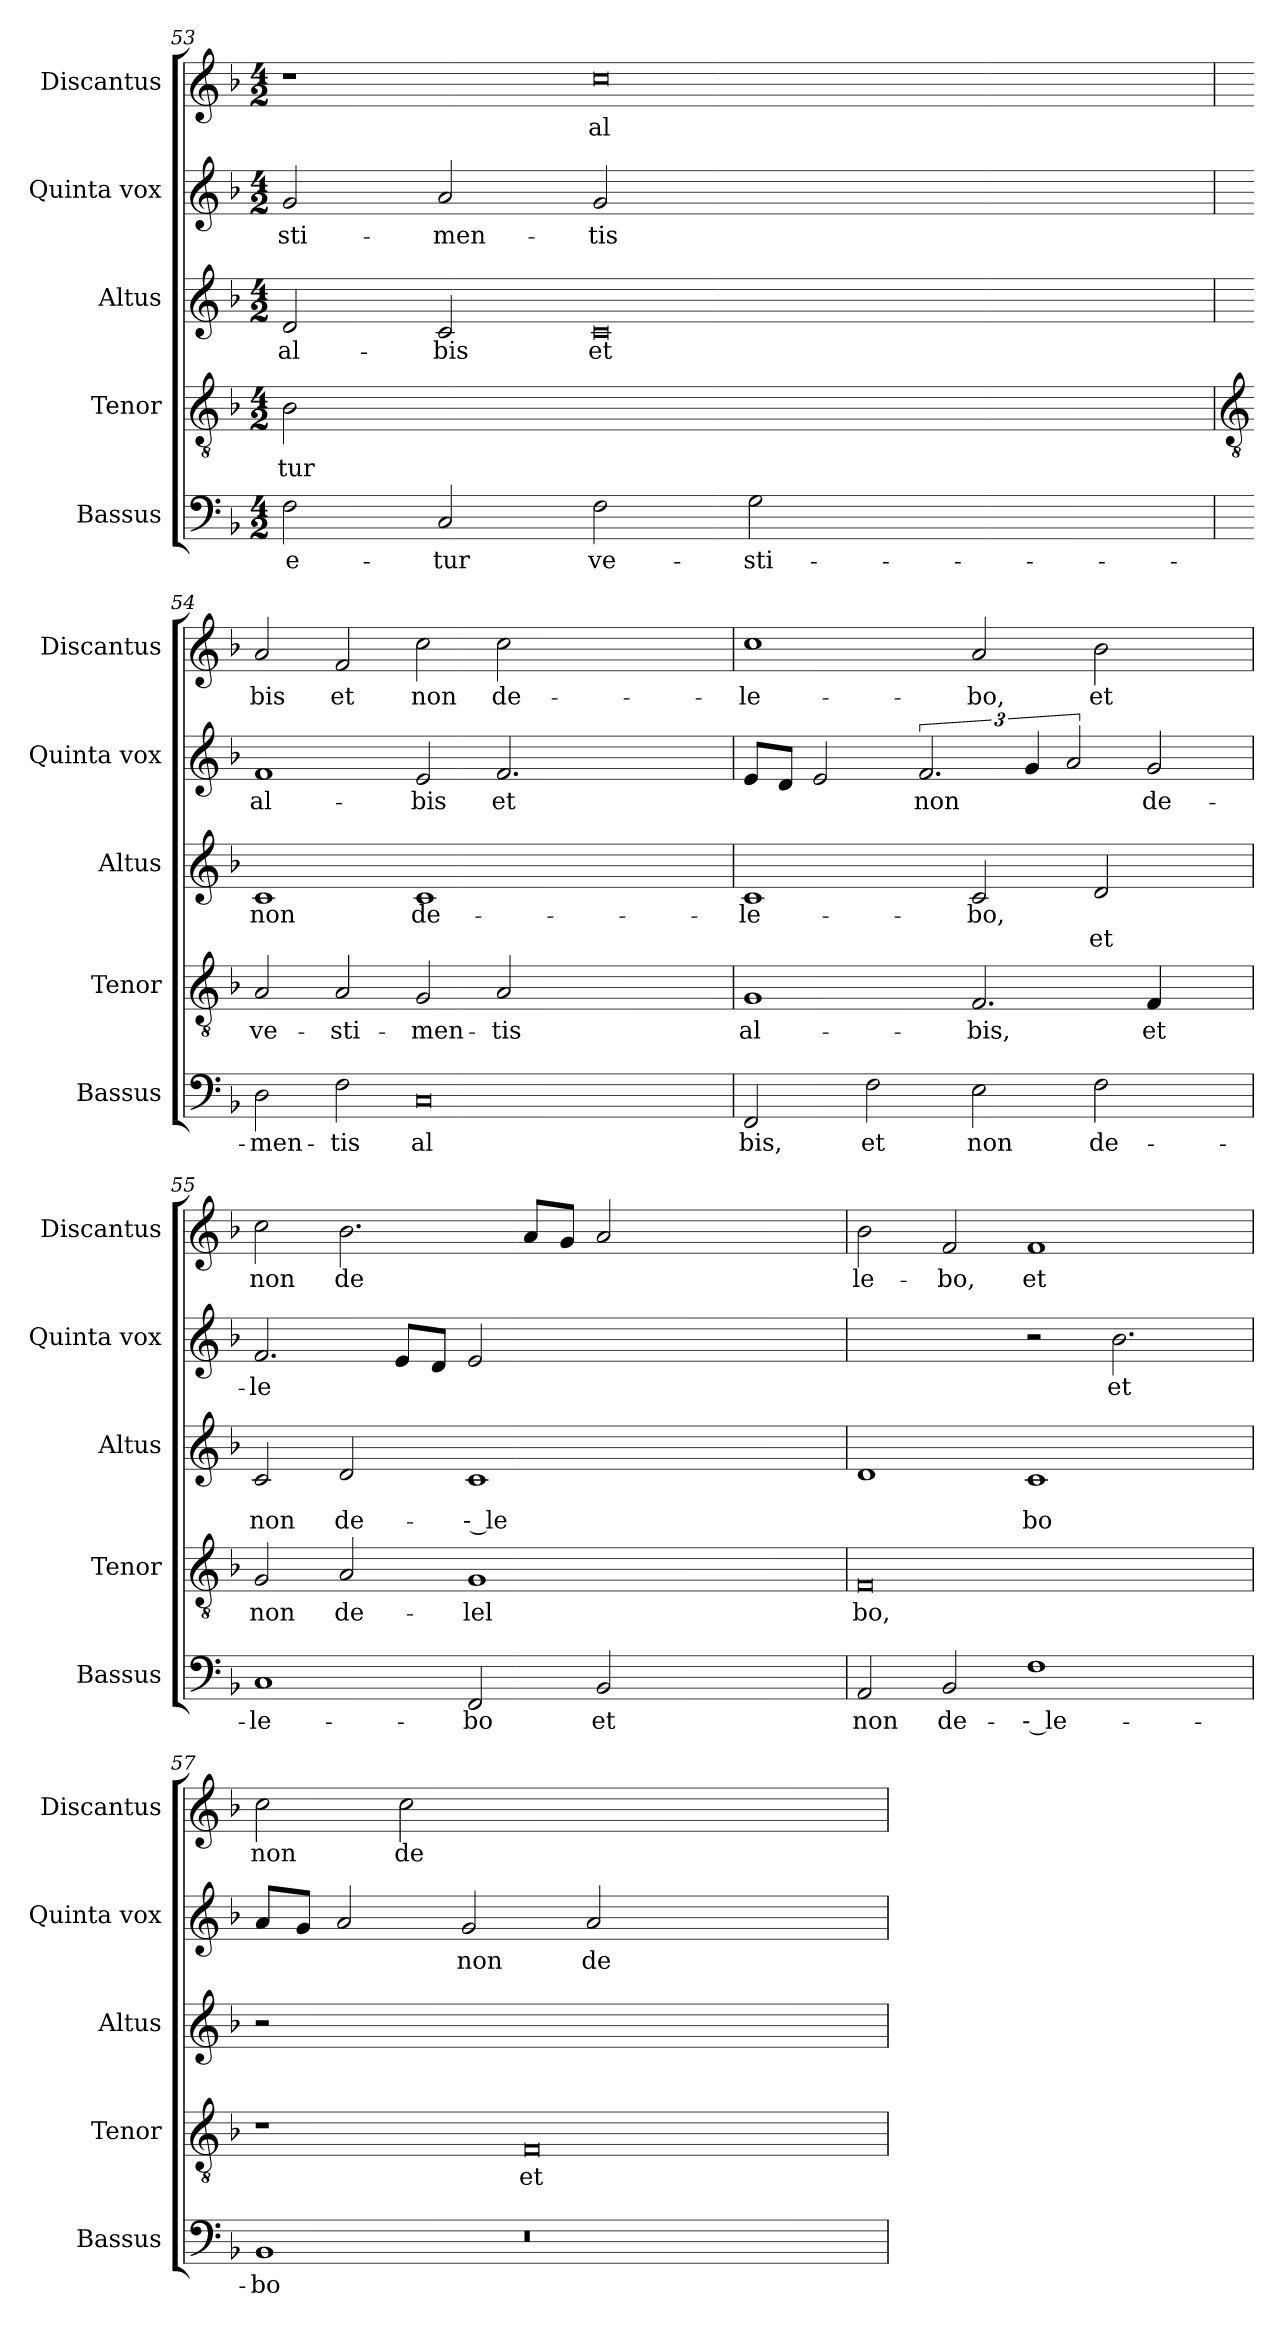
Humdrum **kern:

**kern	**text	**kern	**text	**kern	**text	**text	**kern	**text	**kern	**text
*part5	*part5	*part4	*part4	*part3	*part3	*part3	*part2	*part2	*part1	*part1
*staff5	*staff5	*staff4	*staff4	*staff3	*staff3	*staff3	*staff2	*staff2	*staff1	*staff1
*I"Bassus	*	*I"Tenor	*	*I"Altus	*	*	*I"Quinta vox	*	*I"Discantus	*
*I'Bassus	*	*I'Tenor	*	*I'Altus	*	*	*I'Quinta vox	*	*I'Discantus	*
!!LO:LB:g=z
*clefF4	*	*clefGv2	*	*clefG2	*	*	*clefG2	*	*clefG2	*
*k[b-]	*	*k[b-]	*	*k[b-]	*	*	*k[b-]	*	*k[b-]	*
*F:	*	*F:	*	*F:	*	*	*F:	*	*F:	*
*M4/2	*	*M4/2	*	*M4/2	*	*	*M4/2	*	*M4/2	*
=53	=53	=53	=53	=53	=53	=53	=53	=53	=53	=53
!	!LO:LY:b	!	!LO:LY:b	!	!LO:LY:b	!	!	!LO:LY:b	!	!
2F	-e-	2B-	-tur	2d	al-	.	2g	-sti-	1r	.
!	!LO:LY:b	!	!	!	!LO:LY:b	!	!	!LO:LY:b	!	!
2C	-tur	0ryy	.	2c	-bis	.	2a	-men-	.	.
!	!LO:LY:b	!	!	!	!LO:LY:b	!	!	!LO:LY:b	!	!LO:LY:b
2F	ve-	.	.	0c	et	.	2g	-tis	0cc	al
!	!LO:LY:b	!	!	!	!	!	!	!	!	!
2G	-sti-	.	.	.	.	.	1.ryy	.	.	.
1ryy	.	.	.	.	.	.	.	.	.	.
.	.	2ryy	.	.	.	.	.	.	.	.
!!LO:LB:g=z
=54A	=54A	=54A	=54A	=54A	=54A	=54A	=54A	=54A	=54A	=54A
*	*	*clefGv2	*	*	*	*	*	*	*	*
!	!LO:LY:b	!	!LO:LY:b	!	!LO:LY:b	!	!	!LO:LY:b	!	!LO:LY:b
2D	-men-	2A	ve-	1c	non	.	1f	al-	2a	bis
!	!LO:LY:b	!	!LO:LY:b	!	!	!	!	!	!	!LO:LY:b
2F	-tis	2A	-sti-	.	.	.	.	.	2f	et
!	!LO:LY:b	!	!LO:LY:b	!	!LO:LY:b	!	!	!LO:LY:b	!	!LO:LY:b
0C	al	2G	-men-	1c	de-	.	2e	-bis	2cc	non
!	!	!	!LO:LY:b	!	!	!	!	!LO:LY:b	!	!LO:LY:b
.	.	2A	-tis	.	.	.	2.f	et	2cc	de-
.	.	1ryy	.	1ryy	.	.	.	.	1ryy	.
.	.	.	.	.	.	.	2.ryy	.	.	.
=55A	=55A	=55A	=55A	=55A	=55A	=55A	=55A	=55A	=55A	=55A
!	!LO:LY:b	!	!LO:LY:b	!	!LO:LY:b	!	!	!	!	!LO:LY:b
2FF	bis,	1G	al-	1c	-le-	.	8eL	.	1cc	-le-
.	.	.	.	.	.	.	8dJ	.	.	.
.	.	.	.	.	.	.	2e	.	.	.
!	!LO:LY:b	!	!	!	!	!	!	!	!	!
2F	et	.	.	.	.	.	.	.	.	.
!	!	!	!	!	!	!	!	!LO:LY:b	!	!
.	.	.	.	.	.	.	3.f	non	.	.
!	!LO:LY:b	!	!LO:LY:b	!	!LO:LY:b	!	!	!	!	!LO:LY:b
2E	non	2.F	-bis,	2c	-bo,	.	.	.	2a	-bo,
.	.	.	.	.	.	.	6g	.	.	.
.	.	.	.	.	.	.	3a	.	.	.
!	!LO:LY:b	!	!	!	!	!LO:LY:b	!	!	!	!LO:LY:b
2F	de-	.	.	2d	.	et	.	.	2b-	et
!	!	!	!LO:LY:b	!	!	!	!	!LO:LY:b	!	!
.	.	4F	et	.	.	.	2g	de-	.	.
4ryy	.	4ryy	.	4ryy	.	.	.	.	4ryy	.
=55B	=55B	=55B	=55B	=55B	=55B	=55B	=55B	=55B	=55B	=55B
!	!LO:LY:b	!	!LO:LY:b	!	!	!LO:LY:b	!	!LO:LY:b	!	!LO:LY:b
1C	-le-	2G	non	2c	.	non	2.f	-le	2cc	non
!	!	!	!LO:LY:b	!	!	!LO:LY:b	!	!	!	!LO:LY:b
.	.	2A	de-	2d	.	de-	.	.	2.b-	de
.	.	.	.	.	.	.	8eL	.	.	.
.	.	.	.	.	.	.	8dJ	.	.	.
!	!LO:LY:b	!	!LO:LY:b	!	!	!LO:LY:b	!	!	!	!
2FF	-bo	1G	-lel	1c	.	-- le	2e	.	.	.
.	.	.	.	.	.	.	.	.	8aL	.
.	.	.	.	.	.	.	.	.	8gJ	.
!	!LO:LY:b	!	!	!	!	!	!	!LO:LY:b	!	!
2BB-	et	.	.	.	.	.	[0fyy	bo	2a	.
1.ryy	.	1.ryy	.	1.ryy	.	.	.	.	1.ryy	.
=56A	=56A	=56A	=56A	=56A	=56A	=56A	=56A	=56A	=56A	=56A
!	!LO:LY:b	!	!LO:LY:b	!	!	!	!	!	!	!LO:LY:b
2AA	non	0F	bo,	1d	.	.	2fyy_	.	2b-	le-
!	!LO:LY:b	!	!	!	!	!	!	!	!	!LO:LY:b
2BB-	de-	.	.	.	.	.	2fyy]	.	2f	-bo,
!	!LO:LY:b	!	!	!	!	!LO:LY:b	!	!	!	!LO:LY:b
1F	-- le-	.	.	1c	.	bo	2r	.	1f	et
!	!	!	!	!	!	!	!	!LO:LY:b	!	!
.	.	.	.	.	.	.	2.b-	et	.	.
4ryy	.	4ryy	.	4ryy	.	.	.	.	4ryy	.
=57A	=57A	=57A	=57A	=57A	=57A	=57A	=57A	=57A	=57A	=57A
!	!LO:LY:b	!	!	!	!	!	!	!	!	!LO:LY:b
1BB-	-bo	1r	.	2r	.	.	8aL	.	2cc	non
.	.	.	.	.	.	.	8gJ	.	.	.
.	.	.	.	.	.	.	2a	.	.	.
!	!	!	!	!	!LO:LY:b	!	!	!	!	!LO:LY:b
.	.	.	.	[2fyy	et_	.	.	.	2cc	de-
!	!	!	!	!	!	!	!	!LO:LY:b	!	!
.	.	.	.	.	.	.	2g	non	.	.
!	!	!	!LO:LY:b	!	!	!	!	!	!	!
0r	.	0F	et	0ryy	.	.	.	.	0ryy	.
!	!	!	!	!	!	!	!	!LO:LY:b	!	!
.	.	.	.	.	.	.	2a	de-	.	.
.	.	.	.	.	.	.	1ryy	.	.	.
.	.	.	.	.	.	.	4ryy	.	.	.
=	=	=	=	=	=	=	=	=	=	=
*-	*-	*-	*-	*-	*-	*-	*-	*-	*-	*-
